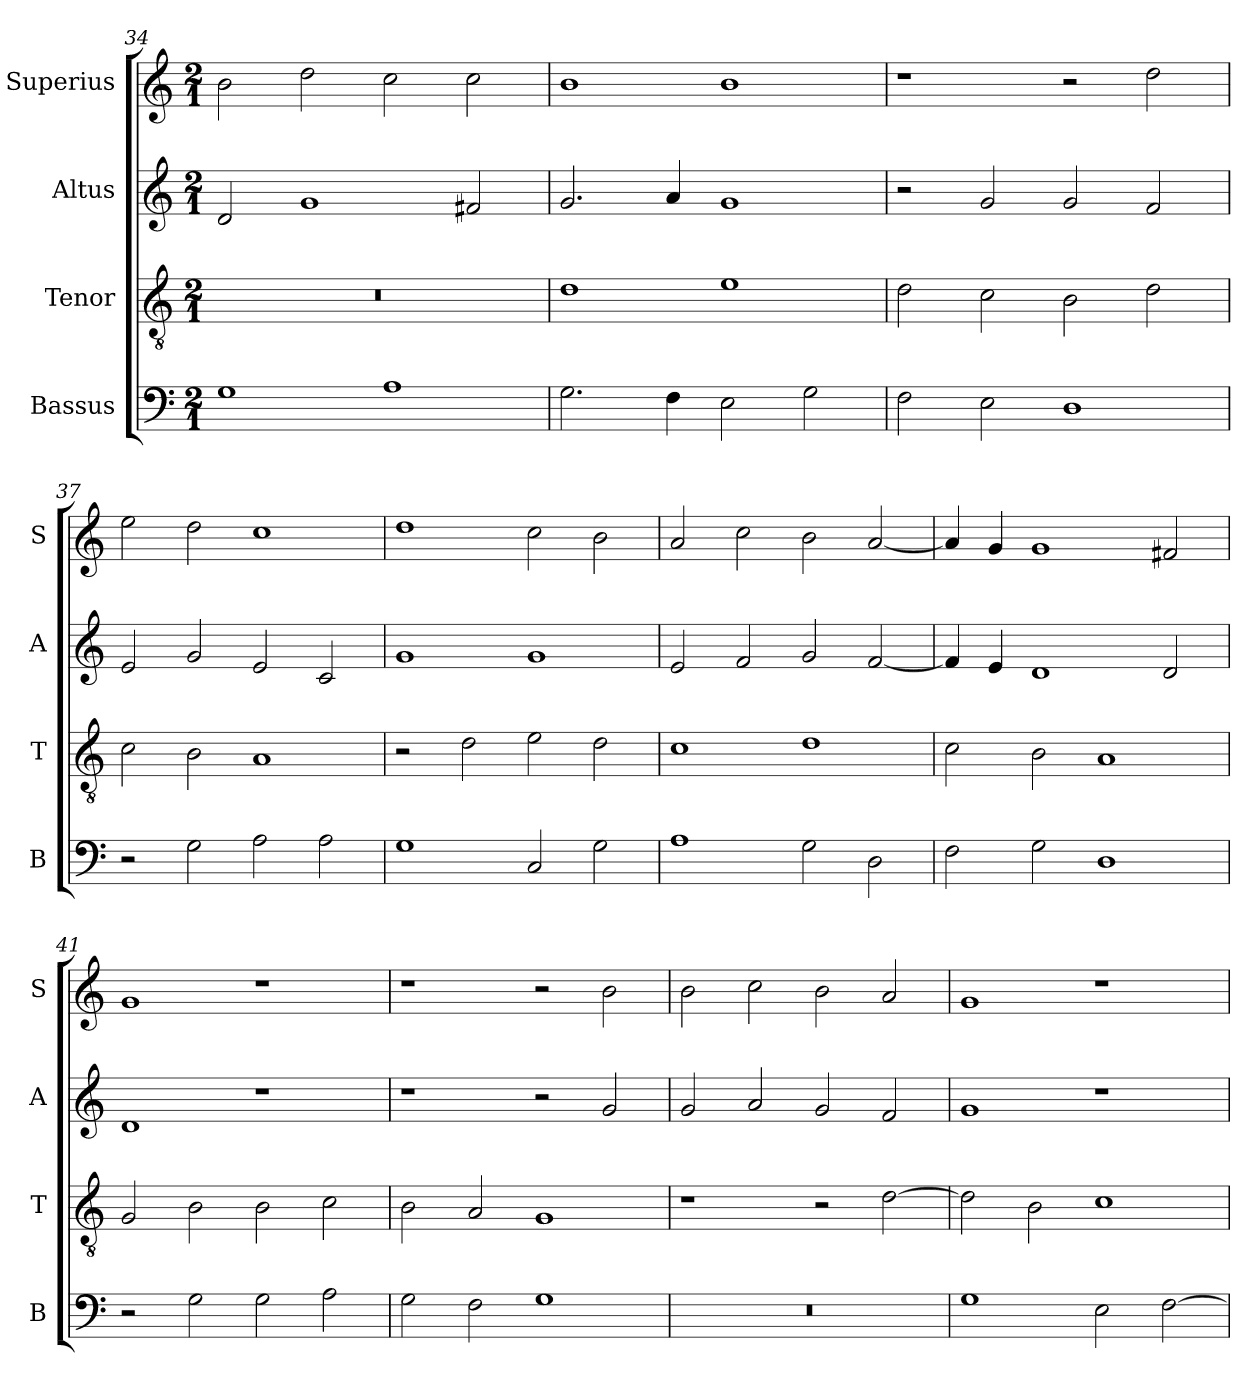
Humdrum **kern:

**kern	**kern	**kern	**kern
*part4	*part3	*part2	*part1
*staff4	*staff3	*staff2	*staff1
*I"Bassus	*I"Tenor	*I"Altus	*I"Superius
*I'B	*I'T	*I'A	*I'S
*clefF4	*clefGv2	*clefG2	*clefG2
*k[]	*k[]	*k[]	*k[]
*C:	*C:	*C:	*C:
*M2/1	*M2/1	*M2/1	*M2/1
=34	=34	=34	=34
1G	0r	2d	2b
.	.	1g	2dd
1A	.	.	2cc
.	.	2f#X	2cc
=35	=35	=35	=35
2.G	1d	2.g	1b
4F	.	4a	.
2E	1e	1g	1b
2G	.	.	.
=36	=36	=36	=36
2F	2d	2r	1r
2E	2c	2g	.
1D	2B	2g	2r
.	2d	2f	2dd
=37	=37	=37	=37
2r	2c	2e	2ee
2G	2B	2g	2dd
2A	1A	2e	1cc
2A	.	2c	.
=38	=38	=38	=38
1G	2r	1g	1dd
.	2d	.	.
2C	2e	1g	2cc
2G	2d	.	2b
=39	=39	=39	=39
1A	1c	2e	2a
.	.	2f	2cc
2G	1d	2g	2b
2D	.	[2f	[2a
=40	=40	=40	=40
2F	2c	4f]	4a]
.	.	4e	4g
2G	2B	1d	1g
1D	1A	.	.
.	.	2d	2f#X
=41	=41	=41	=41
2r	2G	1d	1g
2G	2B	.	.
2G	2B	1r	1r
2A	2c	.	.
=42	=42	=42	=42
2G	2B	1r	1r
2F	2A	.	.
1G	1G	2r	2r
.	.	2g	2b
=43	=43	=43	=43
0r	1r	2g	2b
.	.	2a	2cc
.	2r	2g	2b
.	[2d	2f	2a
=44	=44	=44	=44
1G	2d]	1g	1g
.	2B	.	.
2E	1c	1r	1r
[2F	.	.	.
=	=	=	=
*-	*-	*-	*-
